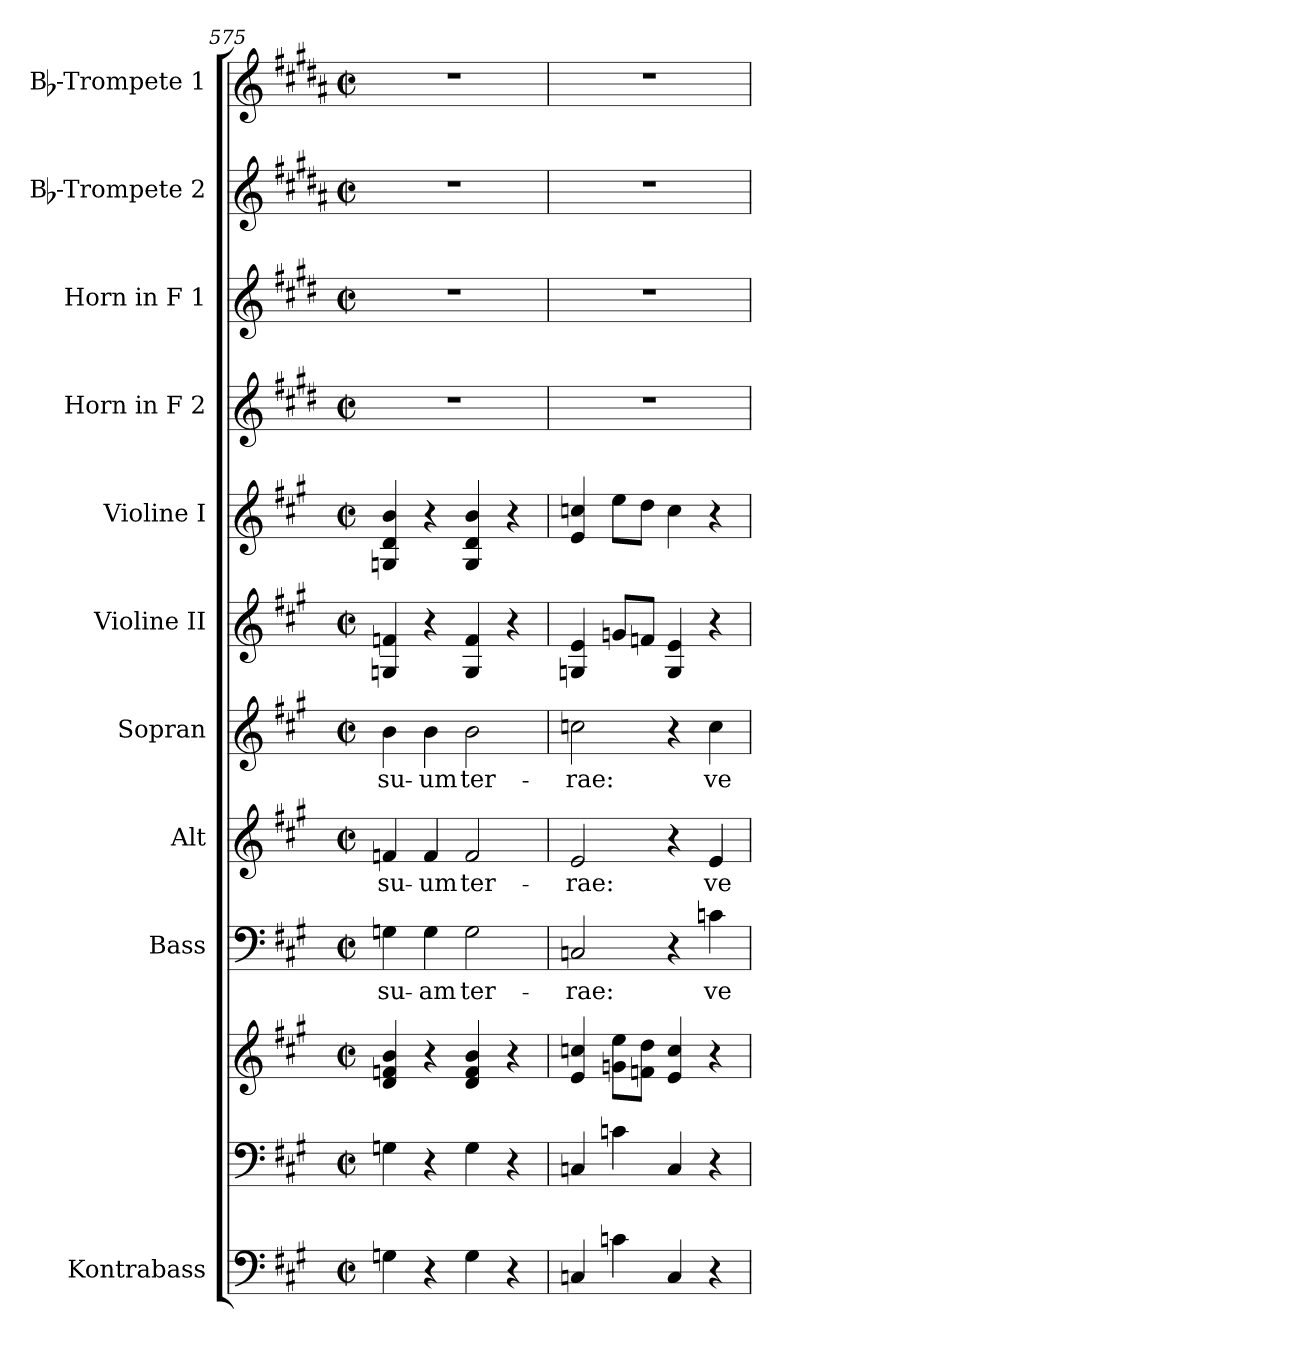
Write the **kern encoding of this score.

**kern	**kern	**kern	**kern	**text	**kern	**text	**kern	**text	**kern	**kern	**kern	**kern	**kern	**kern
*part11	*part10	*part10	*part9	*part9	*part8	*part8	*part7	*part7	*part6	*part5	*part4	*part3	*part2	*part1
*staff12	*staff11	*staff10	*staff9	*staff9	*staff8	*staff8	*staff7	*staff7	*staff6	*staff5	*staff4	*staff3	*staff2	*staff1
*I"Kontrabass	*	*	*I"Bass	*	*I"Alt	*	*I"Sopran	*	*I"Violine II	*I"Violine I	*I"Horn in F 2	*I"Horn in F 1	*I"Bb-Trompete 2	*I"Bb-Trompete 1
*I'Kb.	*	*	*I'B.	*	*I'A.	*	*I'S.	*	*I'Vl. II	*I'Vl. I	*	*	*I'Bb Trp. 2	*I'Bb Trp. 1
*clefF4	*clefF4	*clefG2	*clefF4	*	*clefG2	*	*clefG2	*	*clefG2	*clefG2	*clefG2	*clefG2	*clefG2	*clefG2
*ITrd7c12	*	*	*	*	*	*	*	*	*	*	*ITrd4c7	*ITrd4c7	*ITrd1c2	*ITrd1c2
*k[f#c#g#]	*k[f#c#g#]	*k[f#c#g#]	*k[f#c#g#]	*	*k[f#c#g#]	*	*k[f#c#g#]	*	*k[f#c#g#]	*k[f#c#g#]	*k[f#c#g#]	*k[f#c#g#]	*k[f#c#g#]	*k[f#c#g#]
*A:	*A:	*A:	*A:	*	*A:	*	*A:	*	*A:	*A:	*A:	*A:	*A:	*A:
*M2/2	*M2/2	*M2/2	*M2/2	*	*M2/2	*	*M2/2	*	*M2/2	*M2/2	*M2/2	*M2/2	*M2/2	*M2/2
*met(c|)	*met(c|)	*met(c|)	*met(c|)	*	*met(c|)	*	*met(c|)	*	*met(c|)	*met(c|)	*met(c|)	*met(c|)	*met(c|)	*met(c|)
=575	=575	=575	=575	=575	=575	=575	=575	=575	=575	=575	=575	=575	=575	=575
!	!	!	!	!LO:LY:b	!	!LO:LY:b	!	!LO:LY:b	!	!	!	!	!	!
4GGn\	4Gn\	4d/ 4fn/ 4b/	4Gn\	su-	4fn/	su-	4b\	su-	4Gn/ 4fn/	4Gn/ 4d/ 4b/	1r	1r	1r	1r
!	!	!	!	!LO:LY:b	!	!LO:LY:b	!	!LO:LY:b	!	!	!	!	!	!
4r	4r	4r	4G\	-am	4f/	-um	4b\	-um	4r	4r	.	.	.	.
!	!	!	!	!LO:LY:b	!	!LO:LY:b	!	!LO:LY:b	!	!	!	!	!	!
4GG\	4G\	4d/ 4f/ 4b/	2G\	ter-	2f/	ter-	2b\	ter-	4G/ 4f/	4G/ 4d/ 4b/	.	.	.	.
4r	4r	4r	.	.	.	.	.	.	4r	4r	.	.	.	.
!!LO:PB:g=z
=576	=576	=576	=576	=576	=576	=576	=576	=576	=576	=576	=576	=576	=576	=576
!	!	!	!	!LO:LY:b	!	!LO:LY:b	!	!LO:LY:b	!	!	!	!	!	!
4CCn/	4Cn/	4e/ 4ccn/	2Cn/	-rae:	2e/	-rae:	2ccn\	-rae:	4Gn/ 4e/	4e/ 4ccn/	1r	1r	1r	1r
4Cn\	4cn\	8gn\ 8ee\L	.	.	.	.	.	.	8gn/L	8ee\L	.	.	.	.
.	.	8fn\ 8dd\J	.	.	.	.	.	.	8fn/J	8dd\J	.	.	.	.
4CC/	4C/	4e/ 4cc/	4r	.	4r	.	4r	.	4G/ 4e/	4cc\	.	.	.	.
!	!	!	!	!LO:LY:b	!	!LO:LY:b	!	!LO:LY:b	!	!	!	!	!	!
4r	4r	4r	4cn\	ve-	4e/	ve-	4cc\	ve-	4r	4r	.	.	.	.
=	=	=	=	=	=	=	=	=	=	=	=	=	=	=
*-	*-	*-	*-	*-	*-	*-	*-	*-	*-	*-	*-	*-	*-	*-
